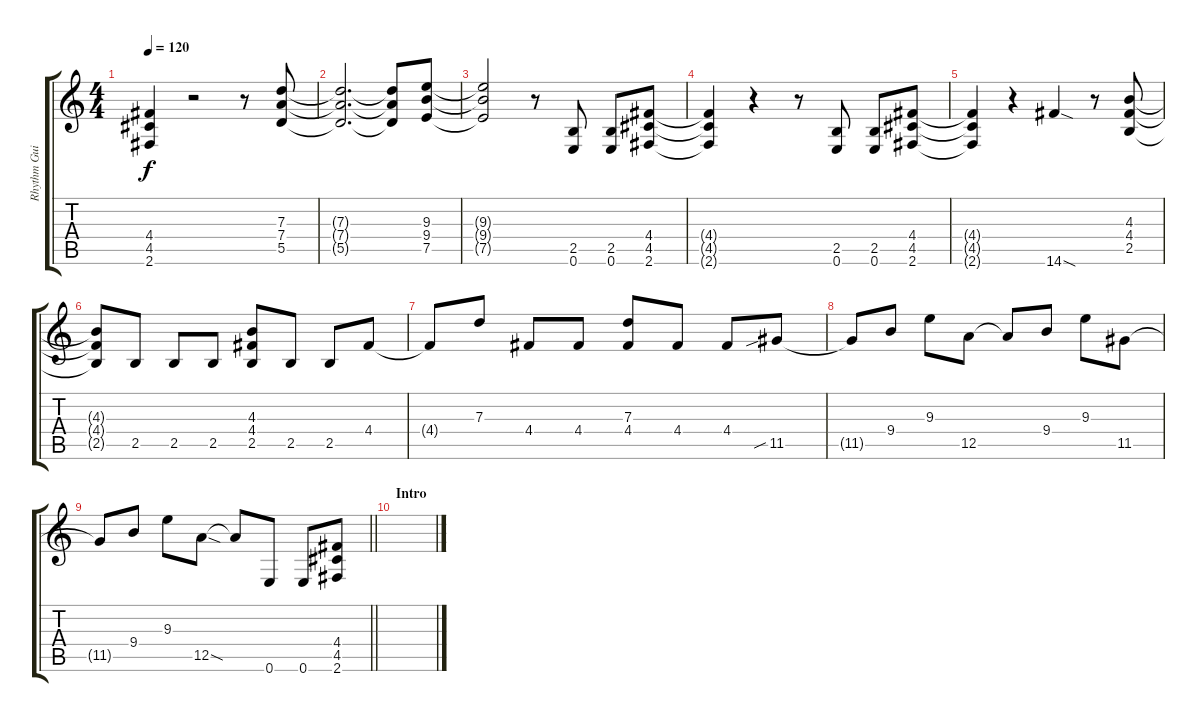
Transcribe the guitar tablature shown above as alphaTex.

\track ("Rhythm Guitar" "Rhythm Gui") {instrument overdrivenguitar}
\staff {score tabs}
\tuning (E4 B3 G3 D3 A2 E2) {hide}
\ts (4 4)
\tempo 120
\clef g2
\ks c
(4.4{t} 4.5{t} 2.6{t}).4{dy f} r.2 r.8 (7.3 7.4 5.5).8 |
(7.3{t} 7.4{t} 5.5{t}).2{d} (7.3{t} 7.4{t} 5.5{t}).8 (9.3 9.4 7.5).8 |
(9.3{t} 9.4{t} 7.5{t}).2 r.8 (2.5 0.6).8 (2.5 0.6).8 (4.4 4.5 2.6).8 |
(4.4{t} 4.5{t} 2.6{t}).4 r.4 r.8 (2.5 0.6).8 (2.5 0.6).8 (4.4 4.5 2.6).8 |
(4.4{t} 4.5{t} 2.6{t}).4 r.4 14.6{sod}.4 r.8 (4.3 4.4 2.5).8 |
(4.3{t} 4.4{t} 2.5{t}).8 2.5.8 2.5.8 2.5.8 (4.3 4.4 2.5).8 2.5.8 2.5.8 4.4.8 |
4.4{t}.8 7.3.8 4.4.8 4.4.8 (7.3 4.4).8 4.4.8 4.4.8 11.5{sib}.8 |
11.5{t}.8 9.4.8 9.3.8 12.5.8 12.5{t}.8 9.4.8 9.3.8 11.5.8 |
\barLineRight lightlight
11.5{t}.8 9.4.8 9.3.8 12.5{sod}.8 12.5{t}.8 0.6.8 0.6.8 (4.4 4.5 2.6).8 |
\section ("" "Intro")
